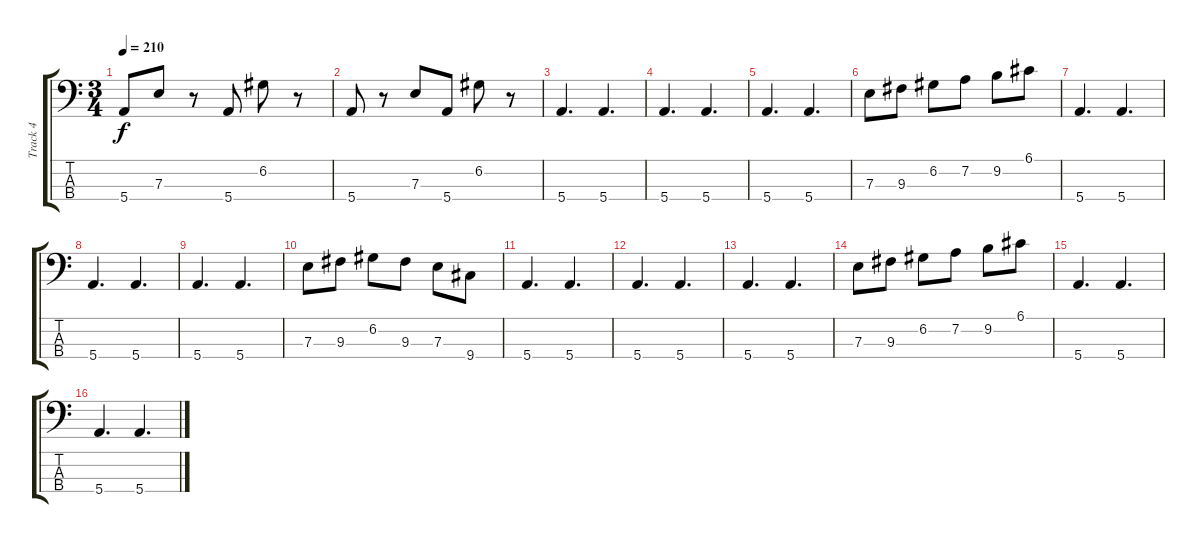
\track ("Track 4" "Track 4") {instrument slapbass1}
\staff {score tabs}
\tuning (G2 D2 A1 E1) {hide}
\ts (3 4)
\tempo 210
\clef f4
\ks c
5.4.8{dy f} 7.3.8 r.8 5.4.8 6.2.8 r.8 |
5.4.8 r.8 7.3.8 5.4.8 6.2.8 r.8 |
5.4.4{d} 5.4.4{d} |
5.4.4{d} 5.4.4{d} |
5.4.4{d} 5.4.4{d} |
7.3.8 9.3.8 6.2.8 7.2.8 9.2.8 6.1.8 |
5.4.4{d} 5.4.4{d} |
5.4.4{d} 5.4.4{d} |
5.4.4{d} 5.4.4{d} |
7.3.8 9.3.8 6.2.8 9.3.8 7.3.8 9.4.8 |
5.4.4{d} 5.4.4{d} |
5.4.4{d} 5.4.4{d} |
5.4.4{d} 5.4.4{d} |
7.3.8 9.3.8 6.2.8 7.2.8 9.2.8 6.1.8 |
5.4.4{d} 5.4.4{d} |
5.4.4{d} 5.4.4{d}
